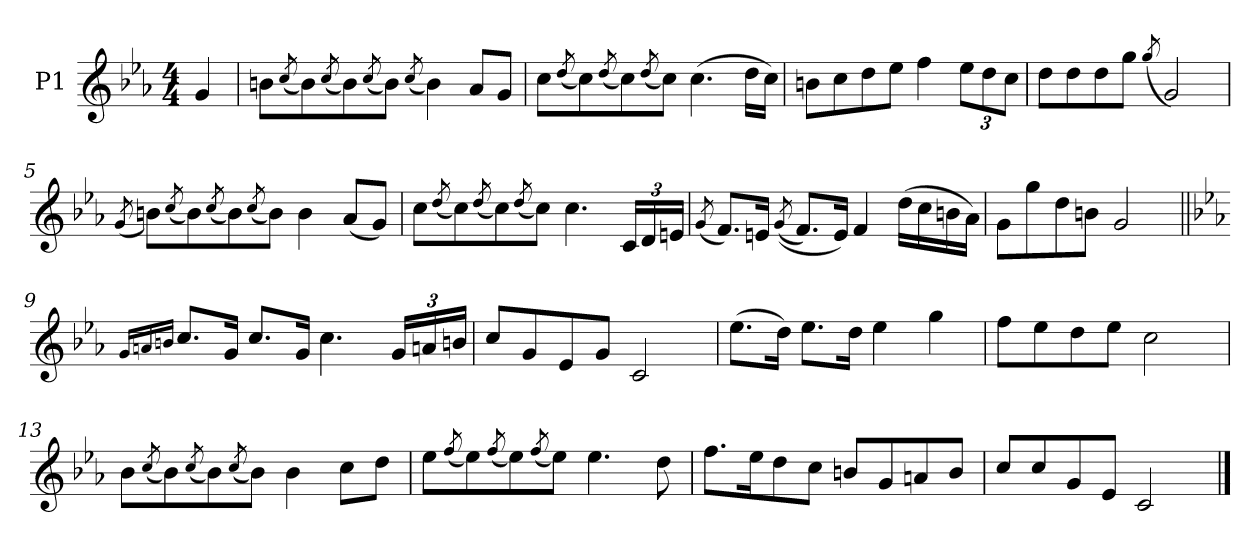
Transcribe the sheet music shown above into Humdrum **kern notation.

**kern
*part1
*staff1
*I"P1
*clefG2
*k[b-e-a-]
*M4/4
=
4g
=1
8bnL
(8qcc/
8b)
(8qcc/
8b)
(8qcc/
8bJ)
(8qcc/
4b)
8a-L
8gJ
=2
8ccL
(8qdd/
8cc)
(8qdd/
8cc)
(8qdd/
8ccJ)
(4.cc
16ddLL
16ccJJ)
=3
8bnL
8cc
8dd
8ee-J
4ff
12ee-L
12dd
12ccJ
=4
8ddL
8dd
8dd
8ggJ
(8qgg/
2g)
=5
(8qg/
8bnL)
(8qcc/
8b)
(8qcc/
8b)
(8qcc/
8bJ)
4b
(8a-L
8gJ)
=6
8ccL
(8qdd/
8cc)
(8qdd/
8cc)
(8qdd/
8ccJ)
4.cc
24cLL
24d
24enJJ
=7
(8qg/
8.fL)
16enJk
((8qg/
8.fL)
16eJk)
4f
(16ddLL
16cc
16bn
16a-JJ)
=8
8gL
8gg
8dd
8bnJ
2g
=9||
*k[b-e-a-]
16qqg/LL
16qqan/
16qqbn/JJ
8.ccL
16gJk
8.ccL
16gJk
4.cc
24gLL
24an
24bnJJ
=10
8ccL
8g
8e-
8gJ
2c
=11
(8.ee-L
16ddJk)
8.ee-L
16ddJk
4ee-
4gg
=12
8ffL
8ee-
8dd
8ee-J
2cc
=13
8b-L
(8qcc/
8b-)
(8qcc/
8b-)
(8qcc/
8b-J)
4b-
8ccL
8ddJ
=14
8ee-L
(8qff/
8ee-)
(8qff/
8ee-)
(8qff/
8ee-J)
4.ee-
8dd
=15
8.ffL
16ee-K
8dd
8ccJ
8bnL
8g
8an
8bJ
=16
8ccL
8cc
8g
8e-J
2c
==
*-
